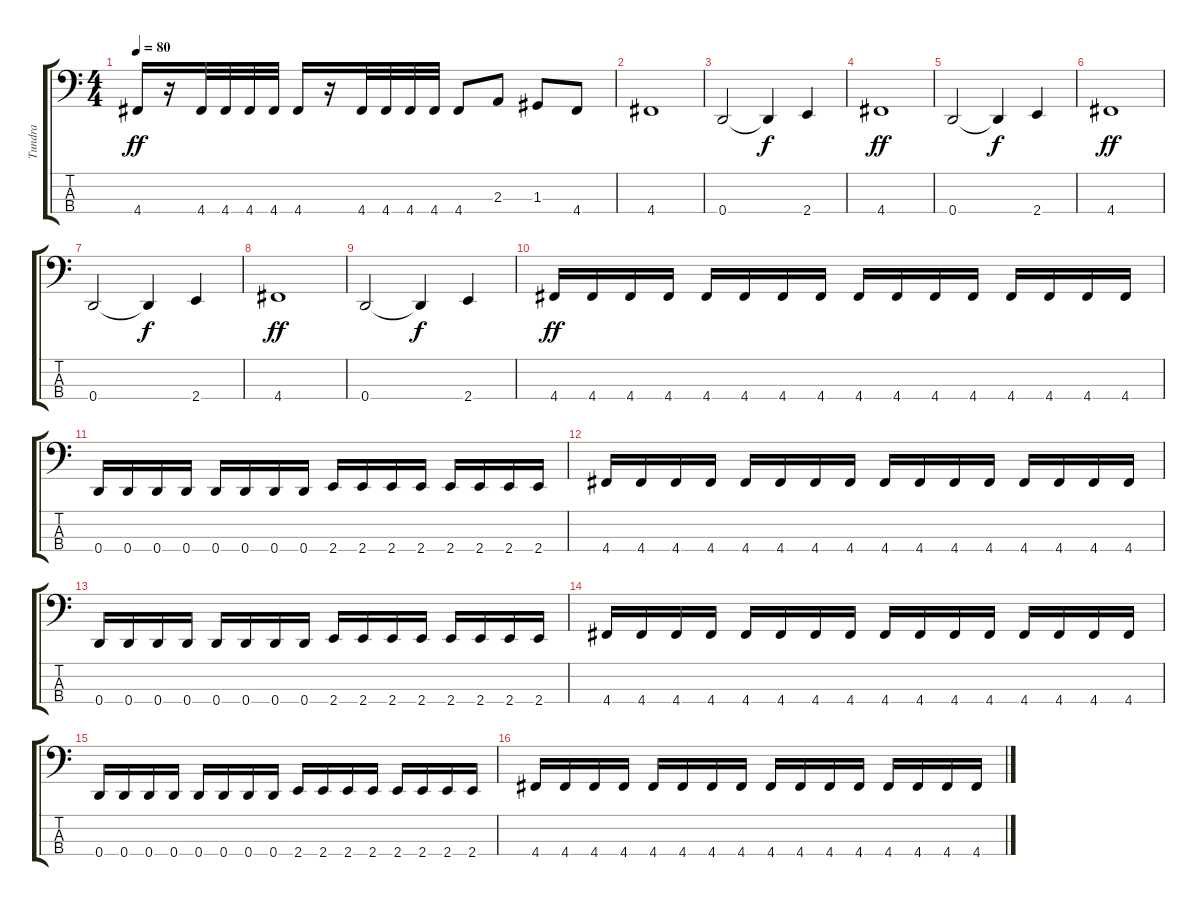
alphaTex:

\track ("Tundra" "Tundra") {instrument electricbassfinger}
\staff {score tabs}
\tuning (F2 C2 G1 D1) {hide}
\ts (4 4)
\tempo 80
\clef f4
\ks c
4.4.16{dy ff} r.16 4.4.32 4.4.32 4.4.32 4.4.32 4.4.16 r.16 4.4.32 4.4.32 4.4.32 4.4.32 4.4.8 2.3.8 1.3.8 4.4.8 |
4.4.1 |
0.4.2 0.4{t}.4{dy f} 2.4.4 |
4.4.1{dy ff} |
0.4.2 0.4{t}.4{dy f} 2.4.4 |
4.4.1{dy ff} |
0.4.2 0.4{t}.4{dy f} 2.4.4 |
4.4.1{dy ff} |
0.4.2 0.4{t}.4{dy f} 2.4.4 |
4.4.16{dy ff} 4.4.16 4.4.16 4.4.16 4.4.16 4.4.16 4.4.16 4.4.16 4.4.16 4.4.16 4.4.16 4.4.16 4.4.16 4.4.16 4.4.16 4.4.16 |
0.4.16 0.4.16 0.4.16 0.4.16 0.4.16 0.4.16 0.4.16 0.4.16 2.4.16 2.4.16 2.4.16 2.4.16 2.4.16 2.4.16 2.4.16 2.4.16 |
4.4.16 4.4.16 4.4.16 4.4.16 4.4.16 4.4.16 4.4.16 4.4.16 4.4.16 4.4.16 4.4.16 4.4.16 4.4.16 4.4.16 4.4.16 4.4.16 |
0.4.16 0.4.16 0.4.16 0.4.16 0.4.16 0.4.16 0.4.16 0.4.16 2.4.16 2.4.16 2.4.16 2.4.16 2.4.16 2.4.16 2.4.16 2.4.16 |
4.4.16 4.4.16 4.4.16 4.4.16 4.4.16 4.4.16 4.4.16 4.4.16 4.4.16 4.4.16 4.4.16 4.4.16 4.4.16 4.4.16 4.4.16 4.4.16 |
0.4.16 0.4.16 0.4.16 0.4.16 0.4.16 0.4.16 0.4.16 0.4.16 2.4.16 2.4.16 2.4.16 2.4.16 2.4.16 2.4.16 2.4.16 2.4.16 |
4.4.16 4.4.16 4.4.16 4.4.16 4.4.16 4.4.16 4.4.16 4.4.16 4.4.16 4.4.16 4.4.16 4.4.16 4.4.16 4.4.16 4.4.16 4.4.16
